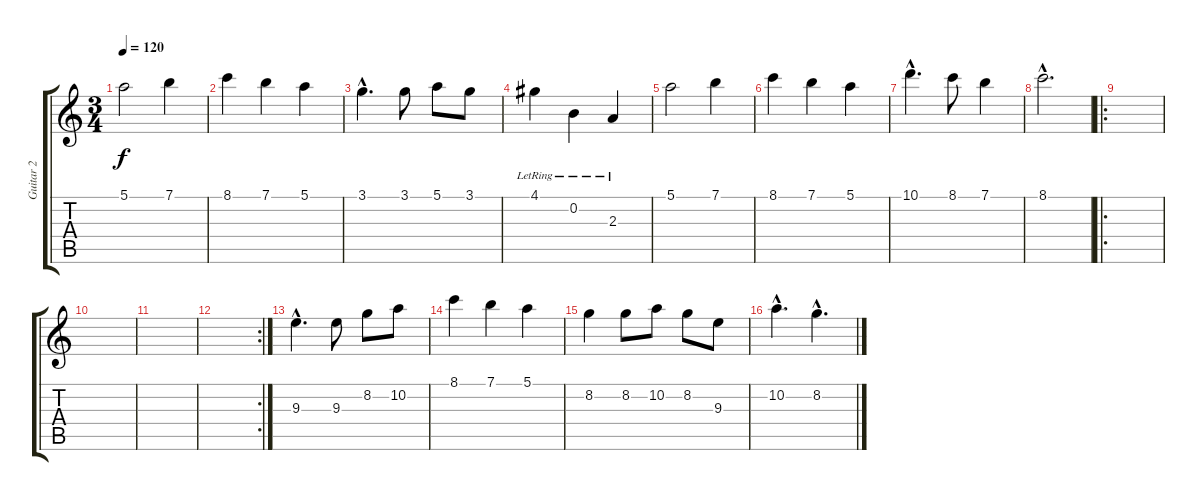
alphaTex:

\track ("Guitar 2" "Guitar 2") {instrument acousticguitarnylon}
\staff {score tabs}
\tuning (E4 B3 G3 D3 A2 E2) {hide}
\ts (3 4)
\tempo 120
\clef g2
\ks c
5.1.2{dy f instrument acousticguitarnylon} 7.1.4 |
8.1.4 7.1.4 5.1.4 |
3.1{hac}.4{d} 3.1.8 5.1.8 3.1.8 |
4.1{lr}.4 0.2{lr}.4 2.3{lr}.4 |
5.1.2 7.1.4 |
8.1.4 7.1.4 5.1.4 |
10.1{hac}.4{d} 8.1.8 7.1.4 |
8.1{hac}.2{d} |
\ro
|
|
|
\rc 2
|
9.3{hac}.4{d} 9.3.8 8.2.8 10.2.8 |
8.1.4 7.1.4 5.1.4 |
8.2.4 8.2.8 10.2.8 8.2.8 9.3.8 |
10.2{hac}.4{d} 8.2{hac}.4{d}
